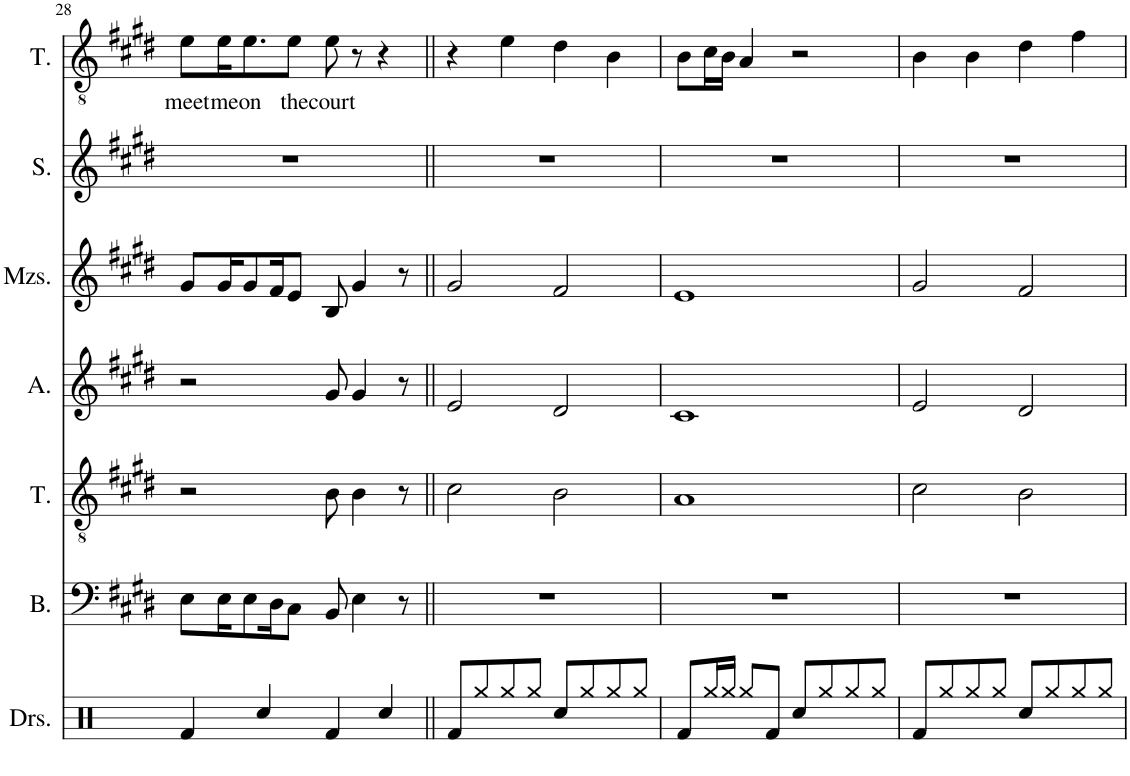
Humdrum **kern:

**kern	**kern	**kern	**kern	**kern	**kern	**kern	**text
*part7	*part6	*part5	*part4	*part3	*part2	*part1	*part1
*staff7	*staff6	*staff5	*staff4	*staff3	*staff2	*staff1	*staff1
*I"Drumset	*I"Bass	*I"Tenor	*I"Alto	*I"Mezzo-soprano	*I"Soprano	*I"Tenor	*
*I'Drs.	*I'B.	*I'T.	*I'A.	*I'Mzs.	*I'S.	*I'T.	*
!!LO:PB:g=z
*clefX	*clefF4	*clefGv2	*clefG2	*clefG2	*clefG2	*clefGv2	*
*k[]	*k[f#c#g#d#]	*k[f#c#g#d#]	*k[f#c#g#d#]	*k[f#c#g#d#]	*k[f#c#g#d#]	*k[f#c#g#d#]	*
*M4/4	*M4/4	*M4/4	*M4/4	*M4/4	*M4/4	*M4/4	*
=28	=28	=28	=28	=28	=28	=28	=28
!	!	!	!	!	!	!	!LO:LY:b
4Rf/	8E\L	2r	2r	8g#/L	1r	8e\L	meet
!	!	!	!	!	!	!	!LO:LY:b
.	16E\K	.	.	16g#/K	.	16e\K	me
!	!	!	!	!	!	!	!LO:LY:b
.	8E\	.	.	8g#/	.	8.e\	on
4Rcc/	.	.	.	.	.	.	.
.	16D#\K	.	.	16f#/K	.	.	.
!	!	!	!	!	!	!	!LO:LY:b
.	8C#\J	.	.	8e/J	.	8e\J	the
!	!	!	!	!	!	!	!LO:LY:b
4Rf/	8BB/	8B\	8g#/	8B/	.	8e\	court
.	4E\	4B\	4g#/	4g#/	.	8r	.
4Rcc/	.	.	.	.	.	4r	.
.	8r	8r	8r	8r	.	.	.
=29||	=29||	=29||	=29||	=29||	=29||	=29||	=29||
8Rf/L	1r	2c#\	2e/	2g#/	1r	4r	.
8Rgg/	.	.	.	.	.	.	.
8Rgg/	.	.	.	.	.	4e\	.
8Rgg/J	.	.	.	.	.	.	.
8Rcc/L	.	2B\	2d#/	2f#/	.	4d#\	.
8Rgg/	.	.	.	.	.	.	.
8Rgg/	.	.	.	.	.	4B\	.
8Rgg/J	.	.	.	.	.	.	.
=30	=30	=30	=30	=30	=30	=30	=30
8Rf/L	1r	1A	1c#	1e	1r	8B\L	.
16Rgg/L	.	.	.	.	.	16c#\L	.
16Rgg/JJ	.	.	.	.	.	16B\JJ	.
8Rgg/L	.	.	.	.	.	4A/	.
8Rf/J	.	.	.	.	.	.	.
8Rcc/L	.	.	.	.	.	2r	.
8Rgg/	.	.	.	.	.	.	.
8Rgg/	.	.	.	.	.	.	.
8Rgg/J	.	.	.	.	.	.	.
=31	=31	=31	=31	=31	=31	=31	=31
8Rf/L	1r	2c#\	2e/	2g#/	1r	4B\	.
8Rgg/	.	.	.	.	.	.	.
8Rgg/	.	.	.	.	.	4B\	.
8Rgg/J	.	.	.	.	.	.	.
8Rcc/L	.	2B\	2d#/	2f#/	.	4d#\	.
8Rgg/	.	.	.	.	.	.	.
8Rgg/	.	.	.	.	.	4f#\	.
8Rgg/J	.	.	.	.	.	.	.
=	=	=	=	=	=	=	=
*-	*-	*-	*-	*-	*-	*-	*-
